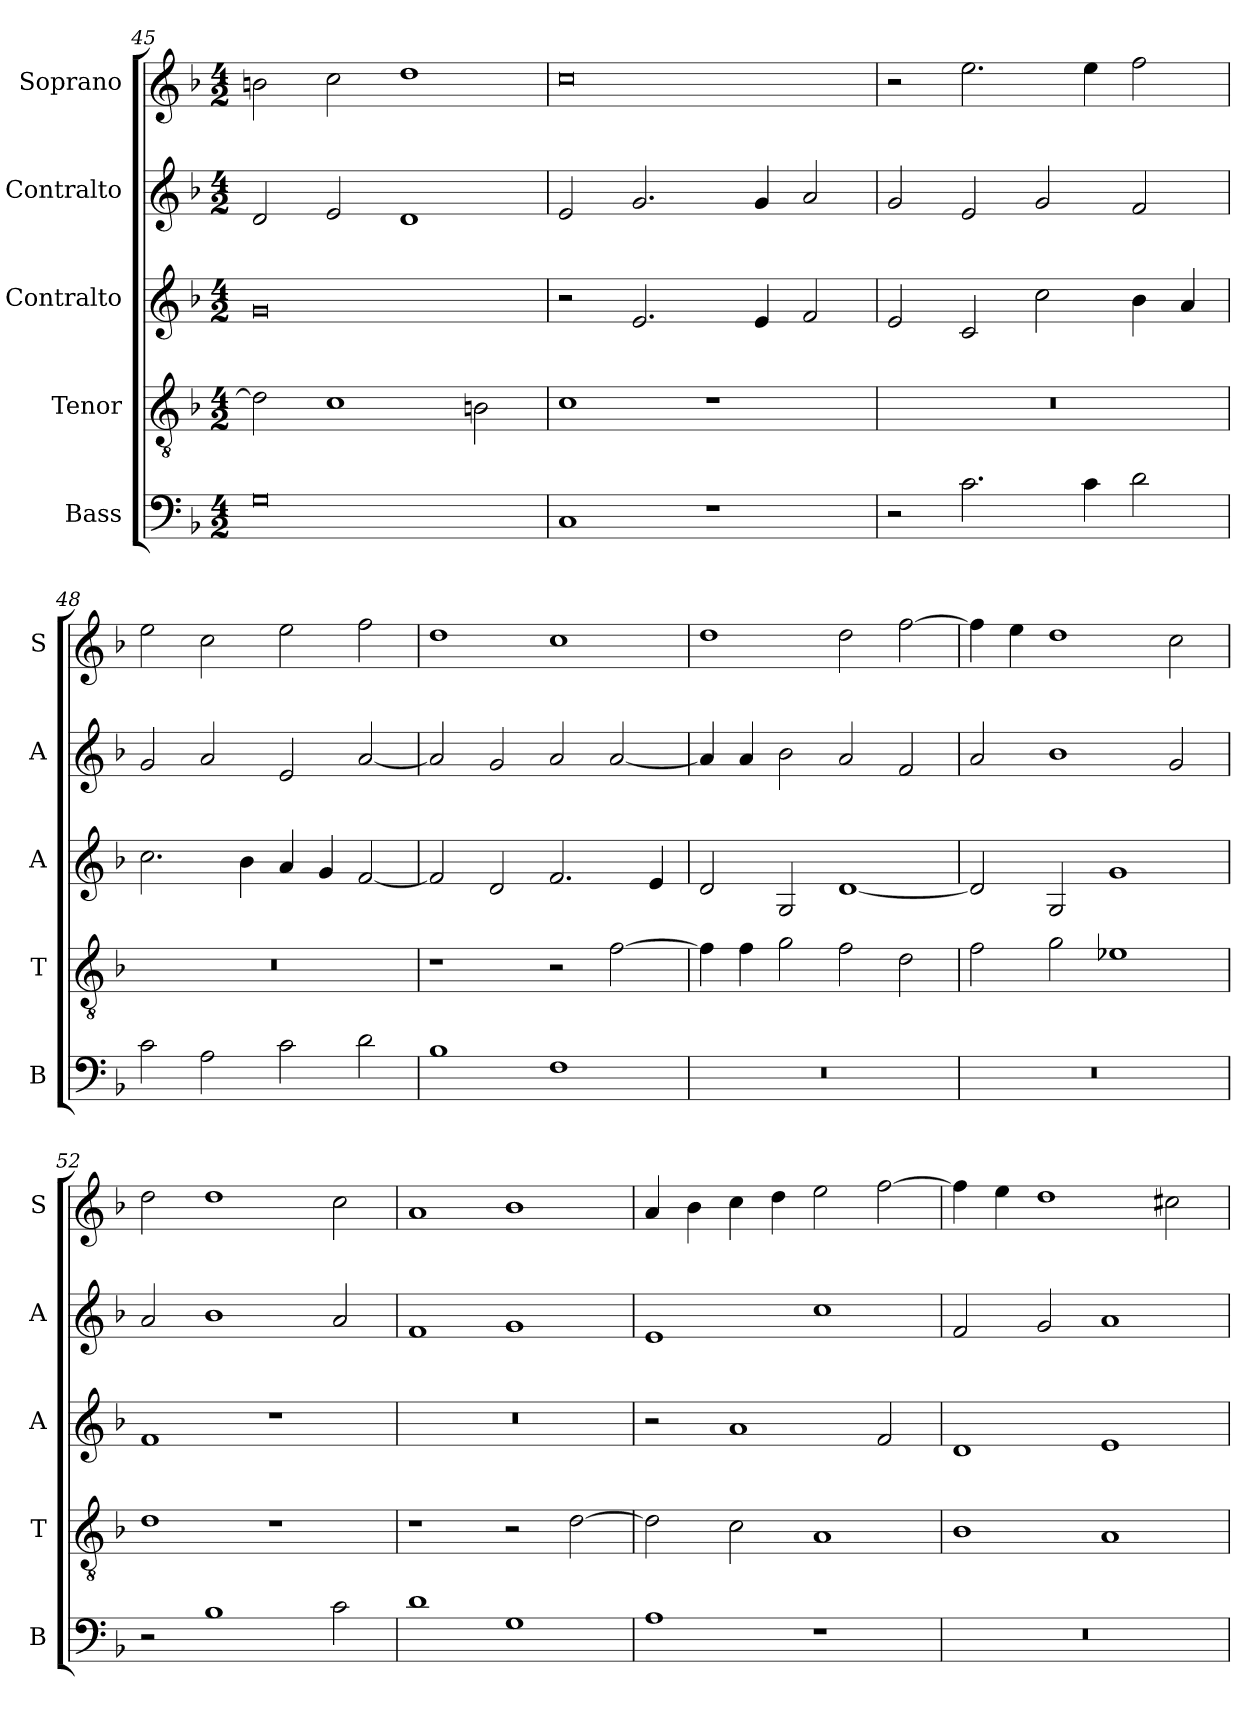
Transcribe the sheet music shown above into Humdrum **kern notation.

**kern	**kern	**kern	**kern	**kern
*part5	*part4	*part3	*part2	*part1
*staff5	*staff4	*staff3	*staff2	*staff1
*I"Bass	*I"Tenor	*I"Contralto	*I"Contralto	*I"Soprano
*I'B	*I'T	*I'A	*I'A	*I'S
*clefF4	*clefGv2	*clefG2	*clefG2	*clefG2
*k[b-]	*k[b-]	*k[b-]	*k[b-]	*k[b-]
*G:dor	*G:dor	*G:dor	*G:dor	*G:dor
*M4/2	*M4/2	*M4/2	*M4/2	*M4/2
=45	=45	=45	=45	=45
0G	2d]	0g	2d	2bn
.	1c	.	2e	2cc
.	.	.	1d	1dd
.	2Bn	.	.	.
=46	=46	=46	=46	=46
1C	1c	2r	2e	0cc
.	.	2.e	2.g	.
1r	1r	.	.	.
.	.	4e	4g	.
.	.	2f	2a	.
=47	=47	=47	=47	=47
2r	0r	2e	2g	2r
2.c	.	2c	2e	2.ee
.	.	2cc	2g	.
4c	.	.	.	4ee
2d	.	4b-	2f	2ff
.	.	4a	.	.
=48	=48	=48	=48	=48
2c	0r	2.cc	2g	2ee
2A	.	.	2a	2cc
.	.	4b-	.	.
2c	.	4a	2e	2ee
.	.	4g	.	.
2d	.	[2f	[2a	2ff
=49	=49	=49	=49	=49
1B-	1r	2f]	2a]	1dd
.	.	2d	2g	.
1F	2r	2.f	2a	1cc
.	[2f	.	[2a	.
.	.	4e	.	.
=50	=50	=50	=50	=50
0r	4f]	2d	4a]	1dd
.	4f	.	4a	.
.	2g	2G	2b-	.
.	2f	[1d	2a	2dd
.	2d	.	2f	[2ff
=51	=51	=51	=51	=51
0r	2f	2d]	2a	4ff]
.	.	.	.	4ee
.	2g	2G	1b-	1dd
.	1e-X	1g	.	.
.	.	.	2g	2cc
=52	=52	=52	=52	=52
2r	1d	1f	2a	2dd
1B-	.	.	1b-	1dd
.	1r	1r	.	.
2c	.	.	2a	2cc
=53	=53	=53	=53	=53
1d	1r	0r	1f	1a
1G	2r	.	1g	1b-
.	[2d	.	.	.
=54	=54	=54	=54	=54
1A	2d]	2r	1e	4a
.	.	.	.	4b-
.	2c	1a	.	4cc
.	.	.	.	4dd
1r	1A	.	1cc	2ee
.	.	2f	.	[2ff
=55	=55	=55	=55	=55
0r	1B-	1d	2f	4ff]
.	.	.	.	4ee
.	.	.	2g	1dd
.	1A	1e	1a	.
.	.	.	.	2cc#X
=	=	=	=	=
*-	*-	*-	*-	*-
